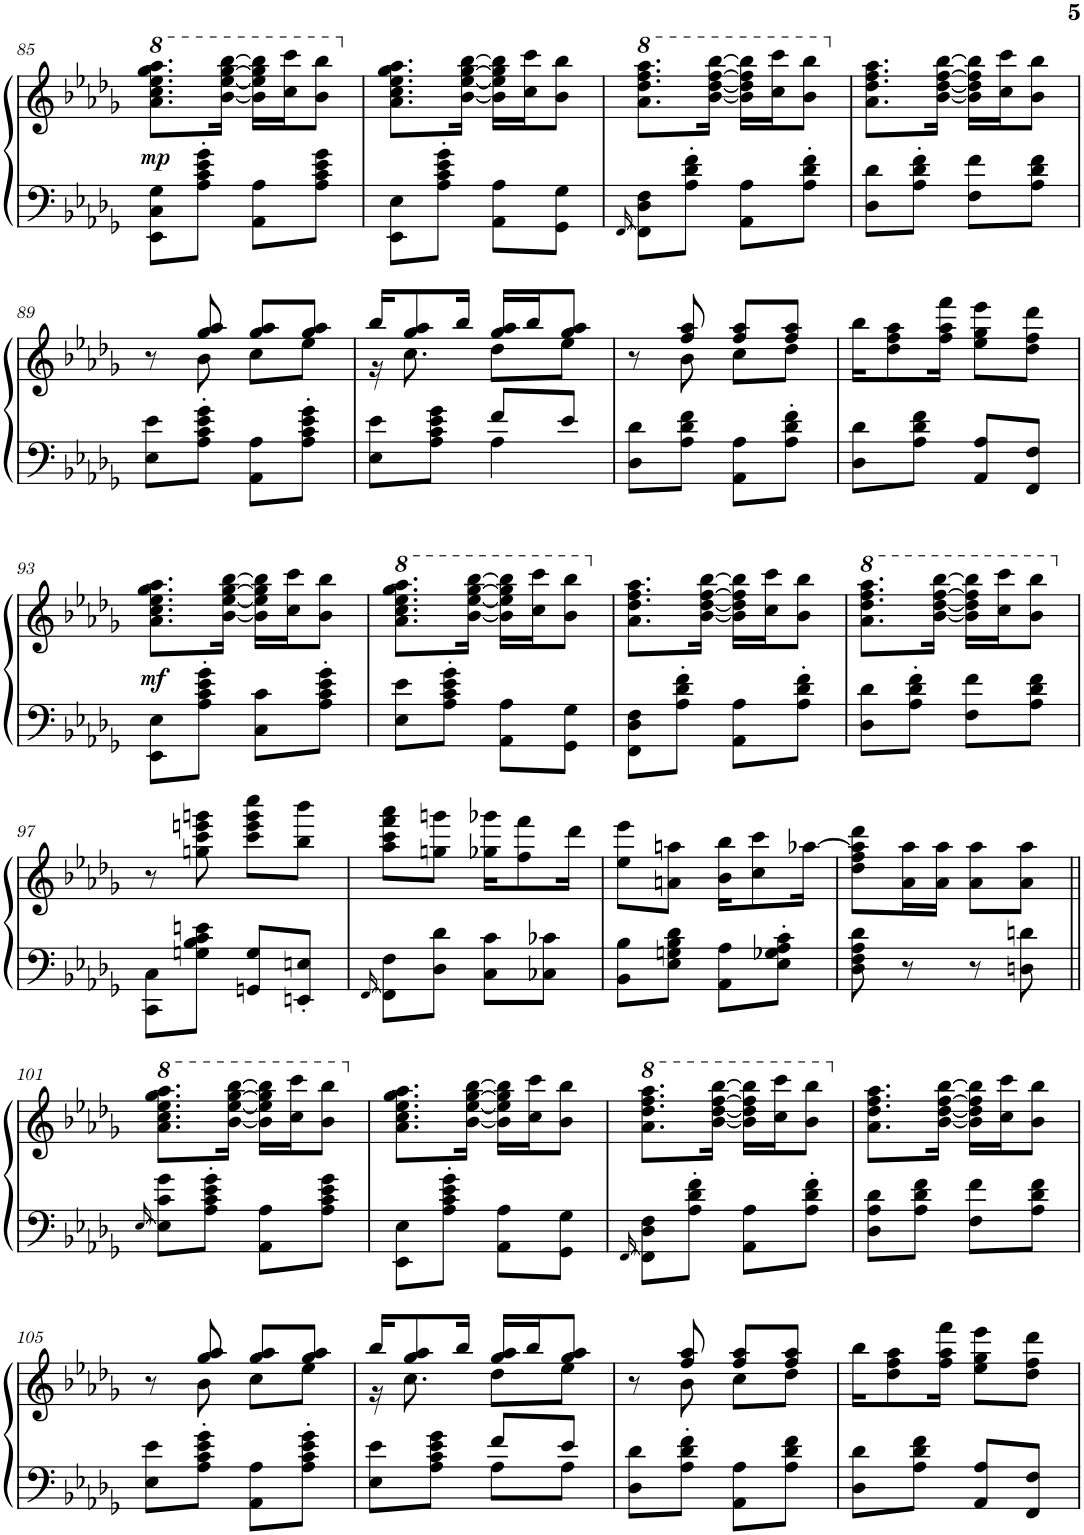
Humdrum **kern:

**kern	**kern	**dynam
*part1	*part1	*part1
*staff2	*staff1	*staff1/2
*I"Piano	*	*
*I'Pno.	*	*
!!LO:PB:g=z
*clefF4	*clefG2	*
*k[b-e-a-d-g-]	*k[b-e-a-d-g-]	*
*M2/4	*M2/4	*
*	*8va	*
=85	=85	=85
!	!	!LO:DY:b
8EE-\ 8C\ 8G-\L	8.aa-\ 8.ccc\ 8.eee-\ 8.ggg-\ 8.aaa-\L	mp
8A-\' 8c\' 8e-\' 8g-\'J	.	.
.	[16bb-\ [16eee-\ [16ggg-\ [16bbb-\Jk	.
8AA-\ 8A-\L	16bb-\] 16eee-\] 16ggg-\] 16bbb-\]LL	.
.	16ccc\ 16cccc\J	.
8A-\ 8c\ 8e-\ 8g-\J	8bb-\ 8bbb-\J	.
=86	=86	=86
*	*X8va	*
8EE-\ 8E-\L	8.a-\ 8.cc\ 8.ee-\ 8.gg-\ 8.aa-\L	.
8A-\' 8c\' 8e-\' 8g-\'J	.	.
.	[16b-\ [16ee-\ [16gg-\ [16bb-\Jk	.
8AA-\ 8A-\L	16b-\] 16ee-\] 16gg-\] 16bb-\]LL	.
.	16cc\ 16ccc\J	.
8GG-\ 8G-\J	8b-\ 8bb-\J	.
=87	=87	=87
[16qFF/	.	.
*	*8va	*
8FF\] 8D-\ 8F\L	8.aa-\ 8.ddd-\ 8.fff\ 8.aaa-\L	.
8A-\' 8d-\' 8f\'J	.	.
.	[16bb-\ [16ddd-\ [16fff\ [16bbb-\Jk	.
8AA-\ 8A-\L	16bb-\] 16ddd-\] 16fff\] 16bbb-\]LL	.
.	16ccc\ 16cccc\J	.
8A-\' 8d-\' 8f\'J	8bb-\ 8bbb-\J	.
=88	=88	=88
*	*X8va	*
8D-\ 8d-\L	8.a-\ 8.dd-\ 8.ff\ 8.aa-\L	.
8A-\' 8d-\' 8f\'J	.	.
.	[16b-\ [16dd-\ [16ff\ [16bb-\Jk	.
8F\ 8f\L	16b-\] 16dd-\] 16ff\] 16bb-\]LL	.
.	16cc\ 16ccc\J	.
8A-\ 8d-\ 8f\J	8b-\ 8bb-\J	.
!!LO:LB:g=z
=89	=89	=89
*	*^	*
8E-\ 8e-\L	8r	8ryy	.
8A-\' 8c\' 8e-\' 8g-\'J	8gg-/ 8aa-/	8b-\	.
8AA-\ 8A-\L	8gg-/ 8aa-/L	8cc\L	.
8A-\' 8c\' 8e-\' 8g-\'J	8gg-/ 8aa-/J	8ee-\J	.
=90	=90	=90	=90
*^	*	*	*
8E-\ 8e-\L	4ryy	16bb-/KL	16r	.
.	.	8gg-/ 8aa-/	8.cc\	.
8A-\ 8c\ 8e-\ 8g-\J	.	.	.	.
.	.	16bb-/Jk	.	.
8f/L	4A-\	16gg-/ 16aa-/LL	8dd-\L	.
.	.	16bb-/J	.	.
8e-/J	.	8gg-/ 8aa-/J	8ee-\J	.
*v	*v	*	*	*
=91	=91	=91	=91
8D-\ 8d-\L	8r	8ryy	.
8A-\ 8d-\ 8f\J	8ff/ 8aa-/	8b-\	.
8AA-\ 8A-\L	8ff/ 8aa-/L	8cc\L	.
8A-\' 8d-\' 8f\'J	8ff/ 8aa-/J	8dd-\J	.
*	*v	*v	*
=92	=92	=92
8D-\ 8d-\L	16bb-\KL	.
.	8dd-\ 8ff\ 8aa-\	.
8A-\ 8d-\ 8f\J	.	.
.	16ff\ 16aa-\ 16fff\Jk	.
8AA-/ 8A-/L	8ee-\ 8gg-\ 8eee-\L	.
8FF/ 8F/J	8dd-\ 8ff\ 8ddd-\J	.
!!LO:LB:g=z
=93	=93	=93
!	!	!LO:DY:b
8EE-\ 8E-\L	8.a-\ 8.cc\ 8.ee-\ 8.gg-\ 8.aa-\L	mf
8A-\' 8c\' 8e-\' 8g-\'J	.	.
.	[16b-\ [16ee-\ [16gg-\ [16bb-\Jk	.
8C\ 8c\L	16b-\] 16ee-\] 16gg-\] 16bb-\]LL	.
.	16cc\ 16ccc\J	.
8A-\' 8c\' 8e-\' 8g-\'J	8b-\ 8bb-\J	.
=94	=94	=94
*	*8va	*
8E-\ 8e-\L	8.aa-\ 8.ccc\ 8.eee-\ 8.ggg-\ 8.aaa-\L	.
8A-\' 8c\' 8e-\' 8g-\'J	.	.
.	[16bb-\ [16eee-\ [16ggg-\ [16bbb-\Jk	.
8AA-\ 8A-\L	16bb-\] 16eee-\] 16ggg-\] 16bbb-\]LL	.
.	16ccc\ 16cccc\J	.
8GG-\ 8G-\J	8bb-\ 8bbb-\J	.
=95	=95	=95
*	*X8va	*
8FF\ 8D-\ 8F\L	8.a-\ 8.dd-\ 8.ff\ 8.aa-\L	.
8A-\' 8d-\' 8f\'J	.	.
.	[16b-\ [16dd-\ [16ff\ [16bb-\Jk	.
8AA-\ 8A-\L	16b-\] 16dd-\] 16ff\] 16bb-\]LL	.
.	16cc\ 16ccc\J	.
8A-\' 8d-\' 8f\'J	8b-\ 8bb-\J	.
=96	=96	=96
*	*8va	*
8D-\ 8d-\L	8.aa-\ 8.ddd-\ 8.fff\ 8.aaa-\L	.
8A-\' 8d-\' 8f\'J	.	.
.	[16bb-\ [16ddd-\ [16fff\ [16bbb-\Jk	.
8F\ 8f\L	16bb-\] 16ddd-\] 16fff\] 16bbb-\]LL	.
.	16ccc\ 16cccc\J	.
8A-\ 8d-\ 8f\J	8bb-\ 8bbb-\J	.
!!LO:LB:g=z
=97	=97	=97
*	*X8va	*
8CC\ 8C\L	8r	.
8Gn\ 8B-\ 8c\ 8en\J	8ggn\ 8ccc\ 8eeen\ 8gggn\	.
8GGn/ 8G/L	8ccc\ 8eee\ 8ggg\ 8cccc\L	.
8EEn/' 8En/'J	8bb-\ 8bbb-\J	.
=98	=98	=98
[16qFF/	.	.
8FF\] 8F\L	8aa-\ 8ccc\ 8fff\ 8aaa-\L	.
8D-\ 8d-\J	8ggn\ 8gggn\J	.
8C\ 8c\L	16gg-X\ 16ggg-X\KL	.
.	8ff\ 8fff\	.
8C-X\ 8c-X\J	.	.
.	16ddd-\Jk	.
=99	=99	=99
8BB-\ 8B-\L	8ee-\ 8eee-\L	.
8E-\ 8Gn\ 8B-\ 8d-\J	8an\ 8aan\J	.
8AA-\ 8A-\L	16b-\ 16bb-\KL	.
.	8cc\ 8ccc\	.
8E-\' 8G-X\' 8A-\' 8c\'J	.	.
.	[16aa-X\Jk	.
=100	=100	=100
8D-\ 8F\ 8A-\ 8d-\	8dd-\ 8ff\ 8aa-\] 8ddd-\L	.
8r	16a-\ 16aa-\L	.
.	16a-\ 16aa-\JJ	.
8r	8a-\ 8aa-\L	.
8Dn\ 8dn\	8a-\ 8aa-\J	.
!!LO:LB:g=z
=101||	=101||	=101||
[16qE-/	.	.
*	*8va	*
8E-\] 8c\ 8g-\L	8.aa-\ 8.ccc\ 8.eee-\ 8.ggg-\ 8.aaa-\L	.
8A-\' 8c\' 8e-\' 8g-\'J	.	.
.	[16bb-\ [16eee-\ [16ggg-\ [16bbb-\Jk	.
8AA-\ 8A-\L	16bb-\] 16eee-\] 16ggg-\] 16bbb-\]LL	.
.	16ccc\ 16cccc\J	.
8A-\ 8c\ 8e-\ 8g-\J	8bb-\ 8bbb-\J	.
=102	=102	=102
*	*X8va	*
8EE-\ 8E-\L	8.a-\ 8.cc\ 8.ee-\ 8.gg-\ 8.aa-\L	.
8A-\' 8c\' 8e-\' 8g-\'J	.	.
.	[16b-\ [16ee-\ [16gg-\ [16bb-\Jk	.
8AA-\ 8A-\L	16b-\] 16ee-\] 16gg-\] 16bb-\]LL	.
.	16cc\ 16ccc\J	.
8GG-\ 8G-\J	8b-\ 8bb-\J	.
=103	=103	=103
[16qFF/	.	.
*	*8va	*
8FF\] 8D-\ 8F\L	8.aa-\ 8.ddd-\ 8.fff\ 8.aaa-\L	.
8A-\' 8d-\' 8f\'J	.	.
.	[16bb-\ [16ddd-\ [16fff\ [16bbb-\Jk	.
8AA-\ 8A-\L	16bb-\] 16ddd-\] 16fff\] 16bbb-\]LL	.
.	16ccc\ 16cccc\J	.
8A-\' 8d-\' 8f\'J	8bb-\ 8bbb-\J	.
=104	=104	=104
*	*X8va	*
8D-\ 8A-\ 8d-\L	8.a-\ 8.dd-\ 8.ff\ 8.aa-\L	.
8A-\ 8d-\ 8f\J	.	.
.	[16b-\ [16dd-\ [16ff\ [16bb-\Jk	.
8F\ 8f\L	16b-\] 16dd-\] 16ff\] 16bb-\]LL	.
.	16cc\ 16ccc\J	.
8A-\ 8d-\ 8f\J	8b-\ 8bb-\J	.
!!LO:LB:g=z
=105	=105	=105
*	*^	*
8E-\ 8e-\L	8r	8ryy	.
8A-\' 8c\' 8e-\' 8g-\'J	8gg-/ 8aa-/	8b-\	.
8AA-\ 8A-\L	8gg-/ 8aa-/L	8cc\L	.
8A-\' 8c\' 8e-\' 8g-\'J	8gg-/ 8aa-/J	8ee-\J	.
=106	=106	=106	=106
*^	*	*	*
8E-\ 8e-\L	4ryy	16bb-/KL	16r	.
.	.	8gg-/ 8aa-/	8.cc\	.
8A-\ 8c\ 8e-\ 8g-\J	.	.	.	.
.	.	16bb-/Jk	.	.
8f/L	8A-\L	16gg-/ 16aa-/LL	8dd-\L	.
.	.	16bb-/J	.	.
8e-/J	8A-\J	8gg-/ 8aa-/J	8ee-\J	.
*v	*v	*	*	*
=107	=107	=107	=107
8D-\ 8d-\L	8r	8ryy	.
8A-\' 8d-\' 8f\'J	8ff/ 8aa-/	8b-\	.
8AA-\ 8A-\L	8ff/ 8aa-/L	8cc\L	.
8A-\ 8d-\ 8f\J	8ff/ 8aa-/J	8dd-\J	.
*	*v	*v	*
=108	=108	=108
8D-\ 8d-\L	16bb-\KL	.
.	8dd-\ 8ff\ 8aa-\	.
8A-\ 8d-\ 8f\J	.	.
.	16ff\ 16aa-\ 16fff\Jk	.
8AA-/ 8A-/L	8ee-\ 8gg-\ 8eee-\L	.
8FF/ 8F/J	8dd-\ 8ff\ 8ddd-\J	.
=	=	=
*-	*-	*-
